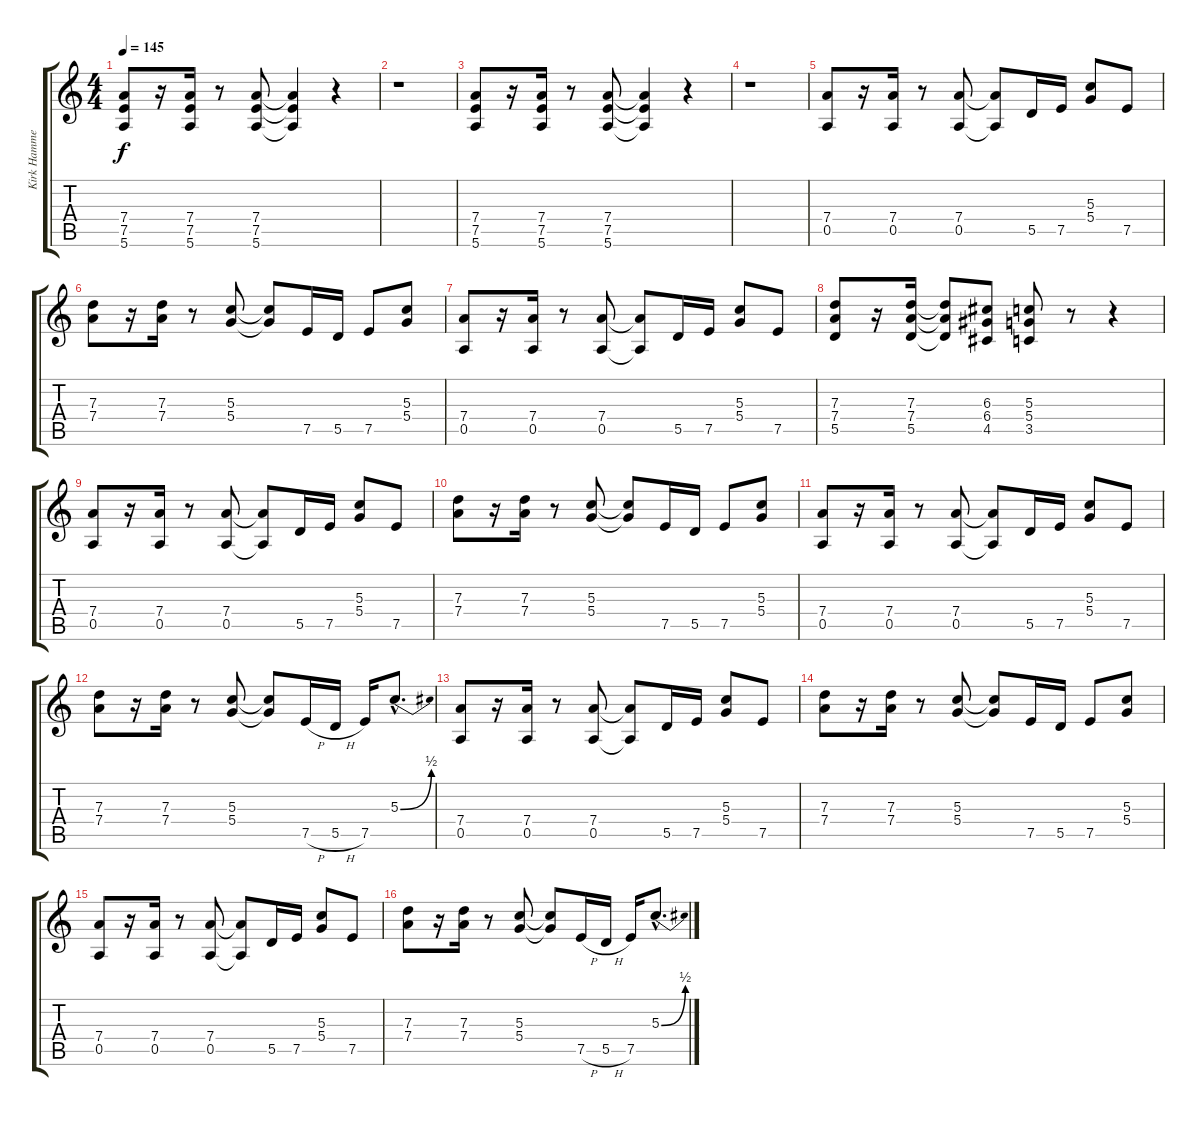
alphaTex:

\track ("Kirk Hammet (Ov. Gtr)" "Kirk Hamme") {instrument overdrivenguitar}
\staff {score tabs}
\tuning (E4 B3 G3 D3 A2 E2) {hide}
\ts (4 4)
\tempo 145
\clef g2
\ks c
(7.4 7.5 5.6).8{dy f} r.16 (7.4 7.5 5.6).16 r.8 (7.4 7.5 5.6).8 (7.4{t} 7.5{t} 5.6{t}).4 r.4 |
r.1 |
(7.4 7.5 5.6).8 r.16 (7.4 7.5 5.6).16 r.8 (7.4 7.5 5.6).8 (7.4{t} 7.5{t} 5.6{t}).4 r.4 |
r.1 |
(7.4 0.5).8 r.16 (7.4 0.5).16 r.8 (7.4 0.5).8 (7.4{t} 0.5{t}).8 5.5.16 7.5.16 (5.3 5.4).8 7.5.8 |
(7.3 7.4).8 r.16 (7.3 7.4).16 r.8 (5.3 5.4).8 (5.3{t} 5.4{t}).8 7.5.16 5.5.16 7.5.8 (5.3 5.4).8 |
(7.4 0.5).8 r.16 (7.4 0.5).16 r.8 (7.4 0.5).8 (7.4{t} 0.5{t}).8 5.5.16 7.5.16 (5.3 5.4).8 7.5.8 |
(7.3 7.4 5.5).8 r.16 (7.3 7.4 5.5).16 (7.3{t} 7.4{t} 5.5{t}).8 (6.3 6.4 4.5).8 (5.3 5.4 3.5).8 r.8 r.4 |
(7.4 0.5).8 r.16 (7.4 0.5).16 r.8 (7.4 0.5).8 (7.4{t} 0.5{t}).8 5.5.16 7.5.16 (5.3 5.4).8 7.5.8 |
(7.3 7.4).8 r.16 (7.3 7.4).16 r.8 (5.3 5.4).8 (5.3{t} 5.4{t}).8 7.5.16 5.5.16 7.5.8 (5.3 5.4).8 |
(7.4 0.5).8 r.16 (7.4 0.5).16 r.8 (7.4 0.5).8 (7.4{t} 0.5{t}).8 5.5.16 7.5.16 (5.3 5.4).8 7.5.8 |
(7.3 7.4).8 r.16 (7.3 7.4).16 r.8 (5.3 5.4).8 (5.3{t} 5.4{t}).8 7.5{h}.16 5.5{h}.16 7.5.16 5.3{be (bend 0 0 60 2) hac}.8{d} |
(7.4 0.5).8 r.16 (7.4 0.5).16 r.8 (7.4 0.5).8 (7.4{t} 0.5{t}).8 5.5.16 7.5.16 (5.3 5.4).8 7.5.8 |
(7.3 7.4).8 r.16 (7.3 7.4).16 r.8 (5.3 5.4).8 (5.3{t} 5.4{t}).8 7.5.16 5.5.16 7.5.8 (5.3 5.4).8 |
(7.4 0.5).8 r.16 (7.4 0.5).16 r.8 (7.4 0.5).8 (7.4{t} 0.5{t}).8 5.5.16 7.5.16 (5.3 5.4).8 7.5.8 |
(7.3 7.4).8 r.16 (7.3 7.4).16 r.8 (5.3 5.4).8 (5.3{t} 5.4{t}).8 7.5{h}.16 5.5{h}.16 7.5.16 5.3{be (bend 0 0 60 2) hac}.8{d}
